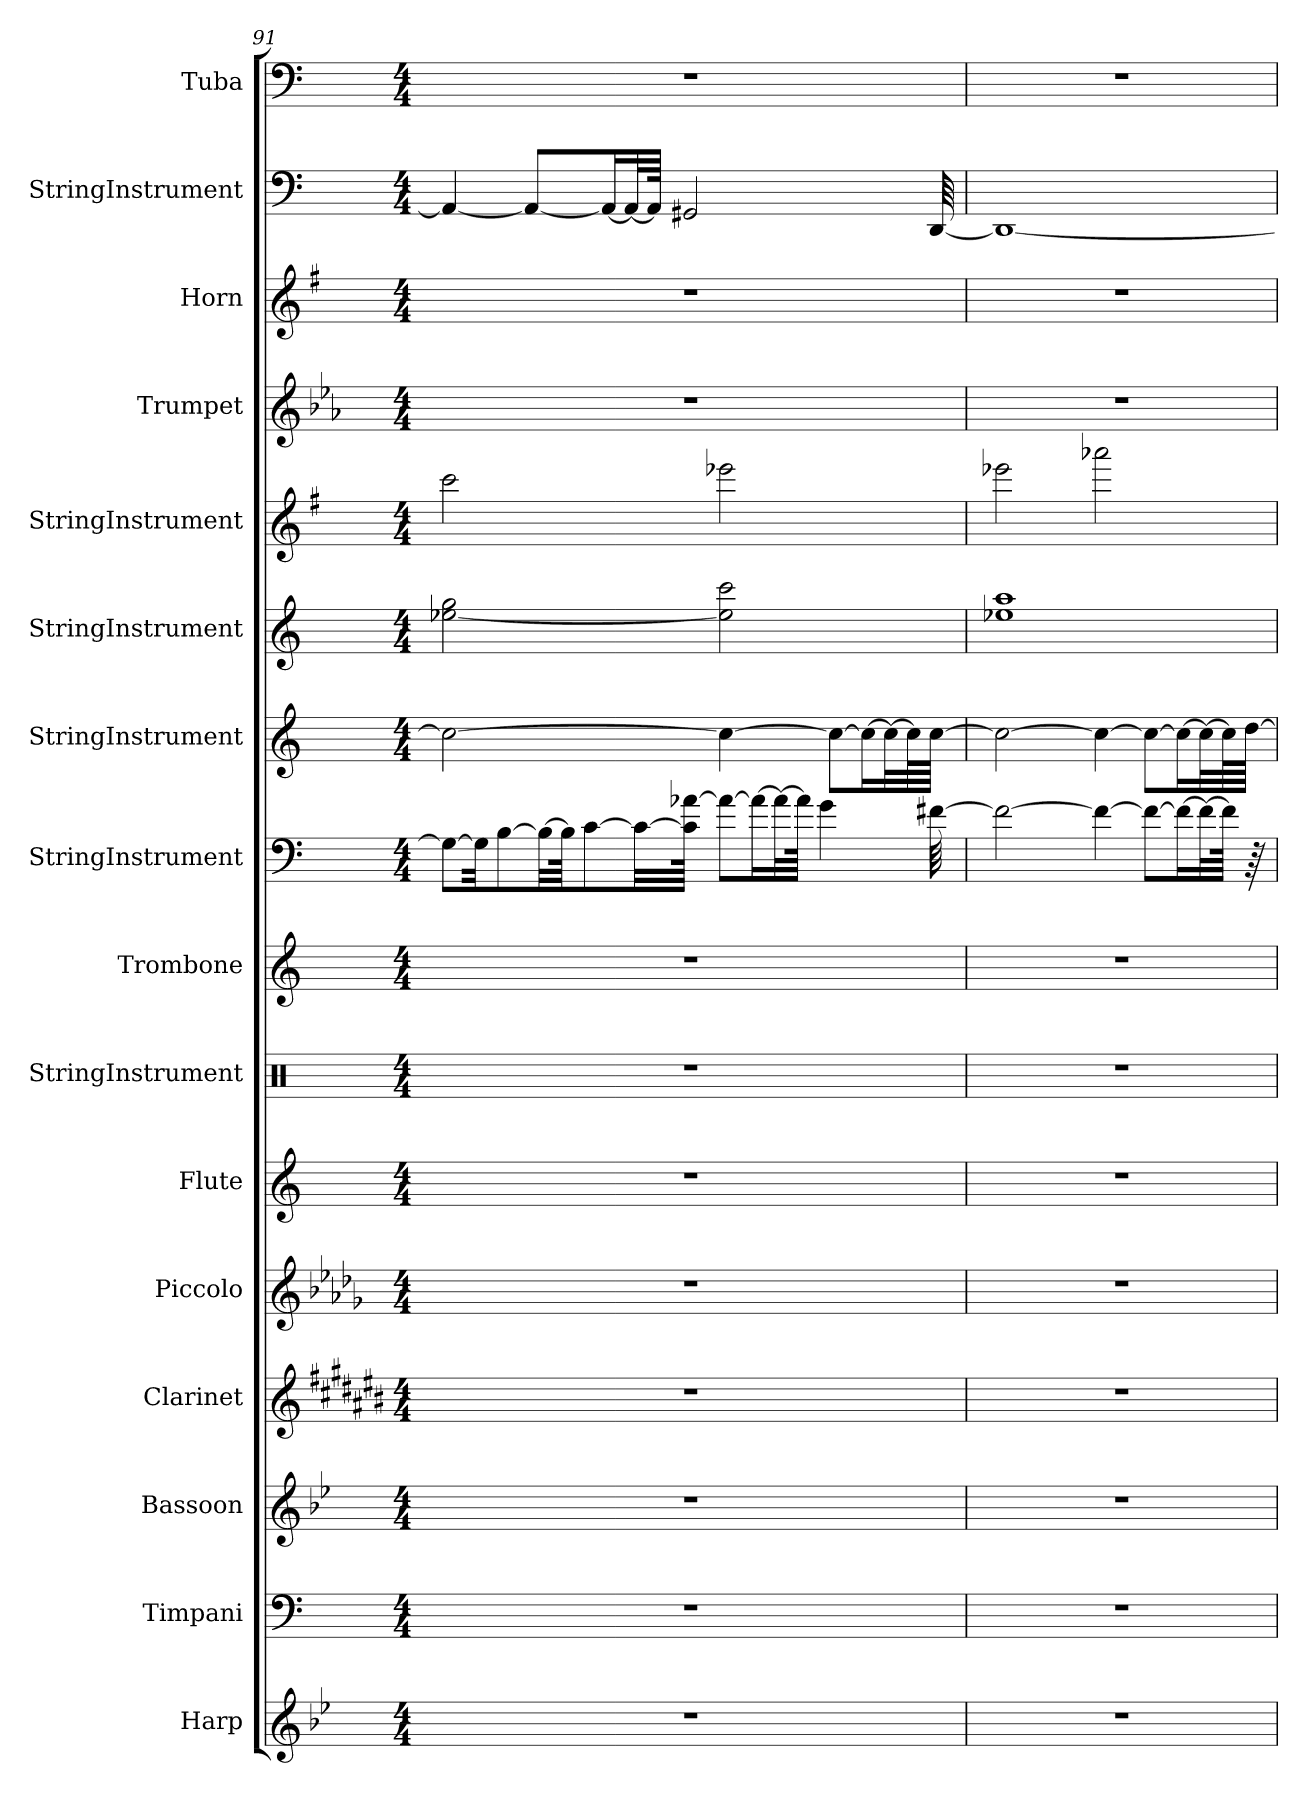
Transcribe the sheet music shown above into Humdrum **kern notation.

**kern	**kern	**kern	**kern	**kern	**kern	**kern	**kern	**kern	**kern	**kern	**kern	**kern	**kern	**kern	**kern
*part16	*part15	*part14	*part13	*part12	*part11	*part10	*part9	*part8	*part7	*part6	*part5	*part4	*part3	*part2	*part1
*staff16	*staff15	*staff14	*staff13	*staff12	*staff11	*staff10	*staff9	*staff8	*staff7	*staff6	*staff5	*staff4	*staff3	*staff2	*staff1
*I"Harp	*I"Timpani	*I"Bassoon	*I"Clarinet	*I"Piccolo	*I"Flute	*I"StringInstrument	*I"Trombone	*I"StringInstrument	*I"StringInstrument	*I"StringInstrument	*I"StringInstrument	*I"Trumpet	*I"Horn	*I"StringInstrument	*I"Tuba
*I'Hp	*I'Timp	*I'Bsn	*I'Cl	*I'Picc	*I'Fl	*I'Str	*I'Trb	*I'Str	*I'Str	*I'Str	*I'Str	*I'Tpt	*I'Hn	*I'Str	*I'Tba
!!LO:PB:g=z
*clefG2	*clefF4	*clefG2	*clefG2	*clefG2	*clefG2	*clefX	*clefG2	*clefF4	*clefG2	*clefG2	*clefG2	*clefG2	*clefG2	*clefF4	*clefF4
*	*	*	*ITrd1c2	*ITrd-7c-12	*	*	*	*	*	*	*	*ITrd1c2	*ITrd4c7	*	*
*k[b-e-]	*k[]	*k[b-e-]	*k[f#c#g#d#a#]	*k[b-e-a-d-g-]	*k[]	*k[]	*k[]	*k[]	*k[]	*k[]	*k[f#]	*k[b-e-a-d-g-]	*k[]	*k[]	*k[]
*M4/4	*M4/4	*M4/4	*M4/4	*M4/4	*M4/4	*M4/4	*M4/4	*M4/4	*M4/4	*M4/4	*M4/4	*M4/4	*M4/4	*M4/4	*M4/4
*MM86	*MM86	*MM86	*MM86	*MM86	*MM86	*MM86	*MM86	*MM86	*MM86	*MM86	*MM86	*MM86	*MM86	*MM86	*MM86
=91	=91	=91	=91	=91	=91	=91	=91	=91	=91	=91	=91	=91	=91	=91	=91
*	*	*	*	*	*	*	*	*	*	*	*	*	*	*	*^
*	*	*	*	*	*	*	*	*	*	*	*	*	*	*	*	*^
*	*	*	*	*	*	*	*	*	*	*	*	*	*	*	*	*	*^
1r	1r	1r	1r	1r	1r	1r	1r	8G\L_	2cc\_	[2ee-X\ 2gg\	2ccc\	1r	1r	4AA/_	1r	4ryy	2ryy	2.ryy
.	.	.	.	.	.	.	.	32G\KK]	.	.	.	.	.	.	.	.	.	.
.	.	.	.	.	.	.	.	[8B\	.	.	.	.	.	.	.	.	.	.
*	*	*	*	*	*	*	*	*	*	*	*	*	*	*	*MM91	*	*	*
.	.	.	.	.	.	.	.	.	.	.	.	.	.	8AA/L_	.	2.ryy	.	.
.	.	.	.	.	.	.	.	32B\LL_	.	.	.	.	.	.	.	.	.	.
.	.	.	.	.	.	.	.	64B\JJK]	.	.	.	.	.	.	.	.	.	.
.	.	.	.	.	.	.	.	[8c\	.	.	.	.	.	.	.	.	.	.
.	.	.	.	.	.	.	.	.	.	.	.	.	.	16AA/L_	.	.	.	.
.	.	.	.	.	.	.	.	.	.	.	.	.	.	32AA/L_	.	.	.	.
.	.	.	.	.	.	.	.	32c\LL_	.	.	.	.	.	.	.	.	.	.
.	.	.	.	.	.	.	.	.	.	.	.	.	.	64AA/JJJk]	.	.	.	.
.	.	.	.	.	.	.	.	64c\] [64a-X\JJJk	.	.	.	.	.	2GG#X/	.	.	.	.
*	*	*	*	*	*	*	*	*	*	*	*	*	*	*	*MM86	*	*	*
.	.	.	.	.	.	.	.	8a-\L_	4cc\_	2ee-\] 2ccc\	2eee-X\	.	.	.	.	.	2ryy	.
.	.	.	.	.	.	.	.	16a-\L_	.	.	.	.	.	.	.	.	.	.
.	.	.	.	.	.	.	.	32a-\L_	.	.	.	.	.	.	.	.	.	.
.	.	.	.	.	.	.	.	64a-\JJJk]	.	.	.	.	.	.	.	.	.	.
.	.	.	.	.	.	.	.	4g\	.	.	.	.	.	.	.	.	.	.
*	*	*	*	*	*	*	*	*	*	*	*	*	*	*	*MM80	*	*	*
.	.	.	.	.	.	.	.	.	8cc\L_	.	.	.	.	.	.	.	.	4ryy
.	.	.	.	.	.	.	.	.	16cc\L_	.	.	.	.	.	.	.	.	.
.	.	.	.	.	.	.	.	.	32cc\L_	.	.	.	.	.	.	.	.	.
.	.	.	.	.	.	.	.	.	64cc\L]	.	.	.	.	.	.	.	.	.
.	.	.	.	.	.	.	.	[64f#X\	[64cc\JJJJ	.	.	.	.	[64DD/	.	.	.	.
=92	=92	=92	=92	=92	=92	=92	=92	=92	=92	=92	=92	=92	=92	=92	=92	=92	=92	=92
*	*	*	*	*	*	*	*	*	*	*	*	*	*	*	*MM77	*	*	*
1r	1r	1r	1r	1r	1r	1r	1r	2f#\_	2cc\_	1ee-X 1aa	2eee-X\	1r	1r	1DD_	1r	4ryy	2ryy	2.ryy
*	*	*	*	*	*	*	*	*	*	*	*	*	*	*	*MM83	*	*	*
.	.	.	.	.	.	.	.	.	.	.	.	.	.	.	.	2.ryy	.	.
*	*	*	*	*	*	*	*	*	*	*	*	*	*	*	*MM91	*	*	*
.	.	.	.	.	.	.	.	4f#\_	4cc\_	.	2aaa-X\	.	.	.	.	.	2ryy	.
*	*	*	*	*	*	*	*	*	*	*	*	*	*	*	*MM87	*	*	*
.	.	.	.	.	.	.	.	8f#\L_	8cc\L_	.	.	.	.	.	.	.	.	4ryy
.	.	.	.	.	.	.	.	16f#\L_	16cc\L_	.	.	.	.	.	.	.	.	.
.	.	.	.	.	.	.	.	32f#\L_	32cc\L_	.	.	.	.	.	.	.	.	.
.	.	.	.	.	.	.	.	64f#\JJJk]	64cc\L]	.	.	.	.	.	.	.	.	.
.	.	.	.	.	.	.	.	64r	[64dd\JJJJ	.	.	.	.	.	.	.	.	.
*	*	*	*	*	*	*	*	*	*	*	*	*	*	*	*v	*v	*v	*v
=	=	=	=	=	=	=	=	=	=	=	=	=	=	=	=
*-	*-	*-	*-	*-	*-	*-	*-	*-	*-	*-	*-	*-	*-	*-	*-
